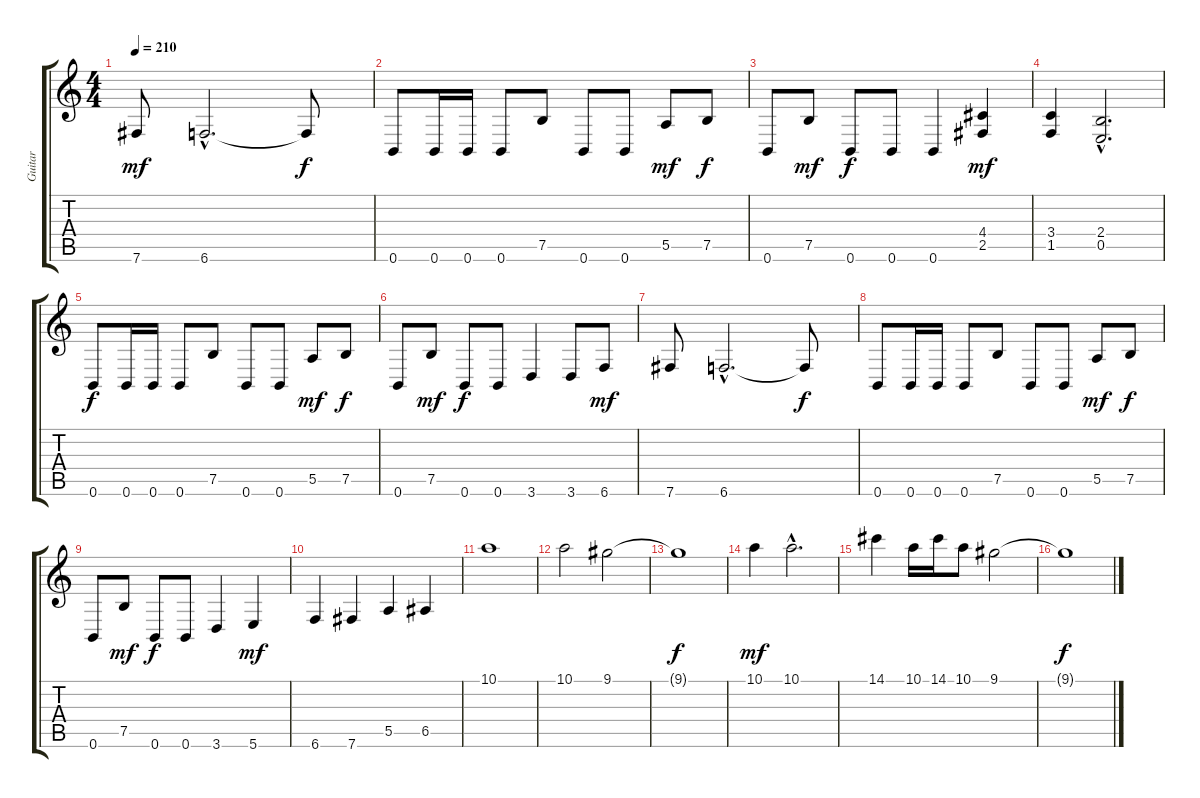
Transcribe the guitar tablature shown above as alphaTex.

\track ("Guitar" "Guitar") {instrument overdrivenguitar}
\staff {score tabs}
\tuning (B3 Gb3 D3 A2 E2 B1) {hide}
\ts (4 4)
\tempo 210
\clef g2
\ks c
7.6.8{dy mf} 6.6{hac}.2{d} 6.6{t}.8{dy f} |
0.6.8 0.6.16 0.6.16 0.6.8 7.5.8 0.6.8 0.6.8 5.5.8{dy mf} 7.5.8{dy f} |
0.6.8 7.5.8{dy mf} 0.6.8{dy f} 0.6.8 0.6.4 (4.4 2.5).4{dy mf} |
(3.4 1.5).4 (2.4{hac} 0.5{hac}).2{d} |
0.6.8{dy f} 0.6.16 0.6.16 0.6.8 7.5.8 0.6.8 0.6.8 5.5.8{dy mf} 7.5.8{dy f} |
0.6.8 7.5.8{dy mf} 0.6.8{dy f} 0.6.8 3.6.4 3.6.8 6.6.8{dy mf} |
7.6.8 6.6{hac}.2{d} 6.6{t}.8{dy f} |
0.6.8 0.6.16 0.6.16 0.6.8 7.5.8 0.6.8 0.6.8 5.5.8{dy mf} 7.5.8{dy f} |
0.6.8 7.5.8{dy mf} 0.6.8{dy f} 0.6.8 3.6.4 5.6.4{dy mf} |
6.6.4 7.6.4 5.5.4 6.5.4 |
10.1.1 |
10.1.2 9.1.2 |
9.1{t}.1{dy f} |
10.1.4{dy mf} 10.1{hac}.2{d} |
14.1.4 10.1.16 14.1.16 10.1.8 9.1.2 |
9.1{t}.1{dy f}
